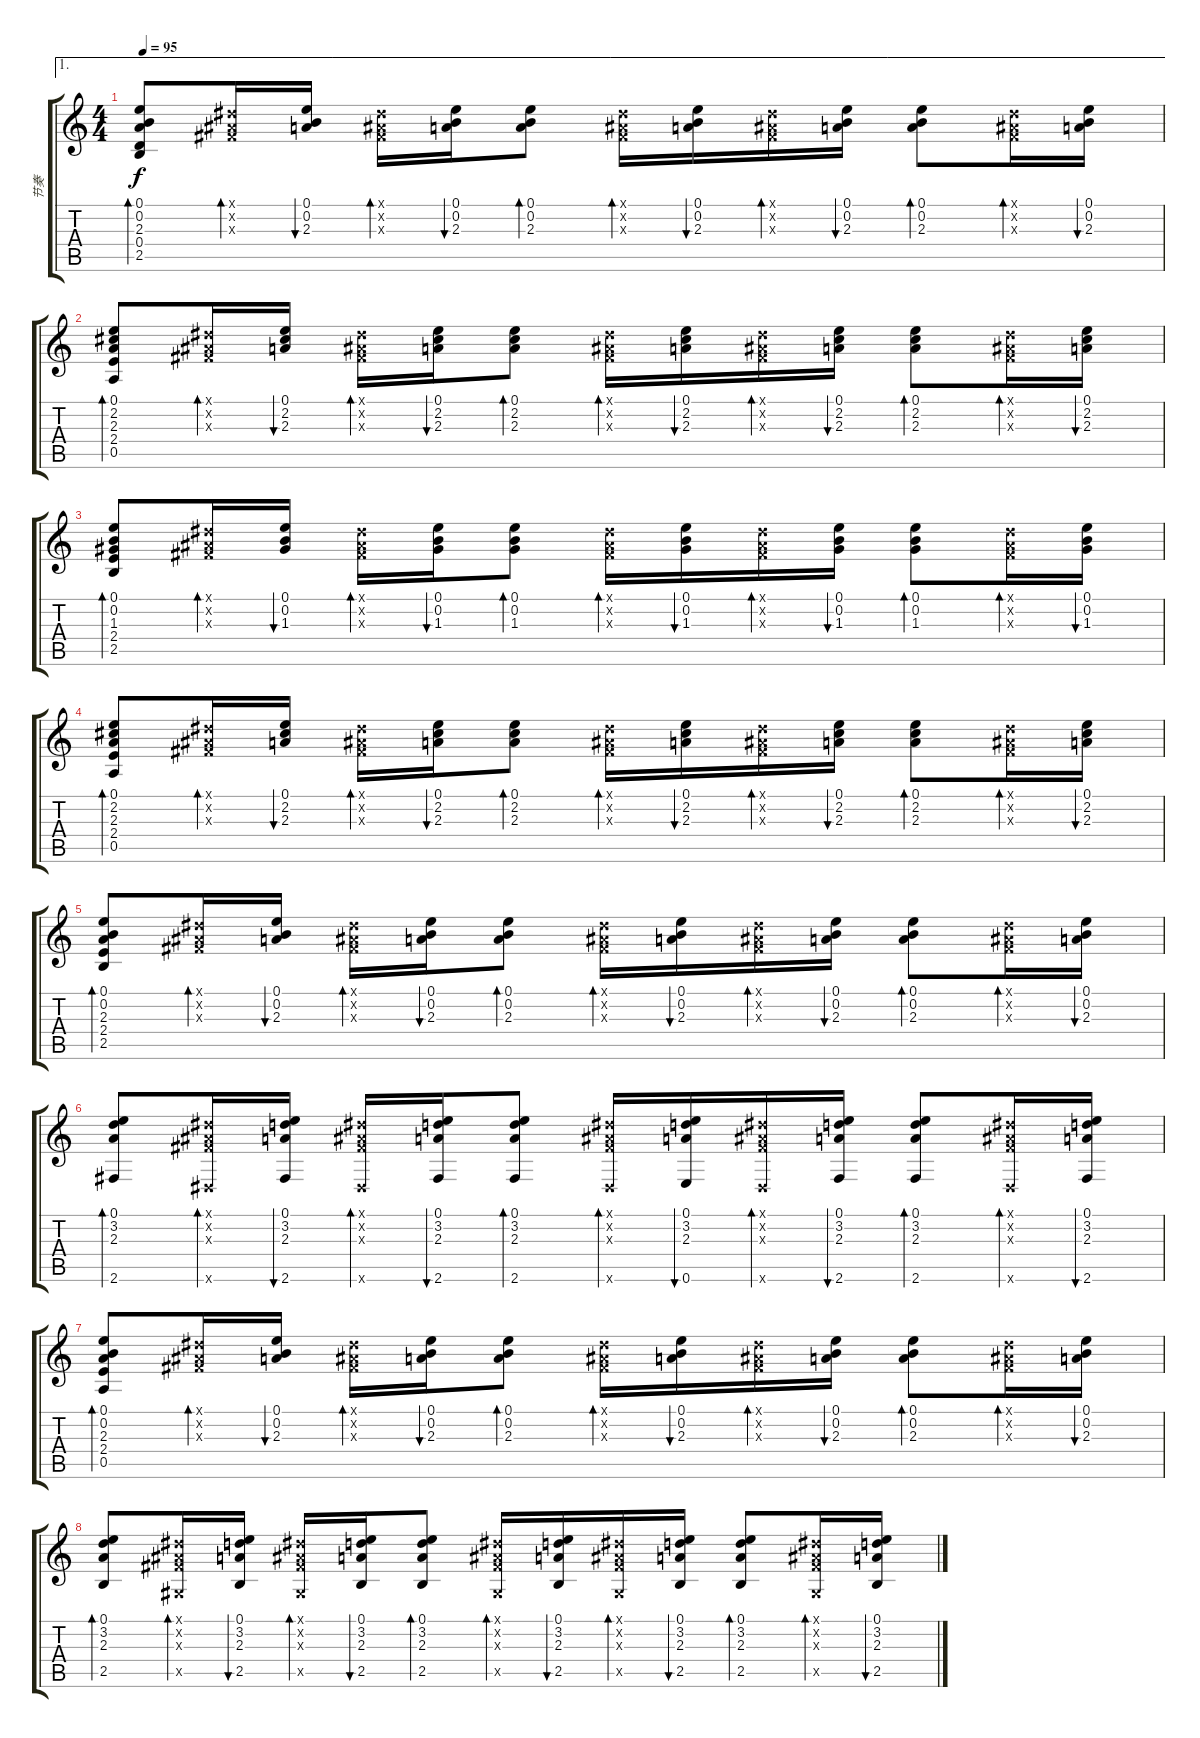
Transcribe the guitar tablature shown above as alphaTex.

\track ("节奏" "节奏") {instrument acousticguitarnylon}
\staff {score tabs}
\tuning (E4 B3 G3 D3 A2 E2) {hide}
\ae 1
\ts (4 4)
\tempo 95
\clef g2
\ks c
(0.1 0.2 2.3 0.4 2.5).8{bd 30 dy f} (-1.1{x} -1.2{x} -1.3{x}).16{bd 30} (0.1 0.2 2.3).16{bu 30} (-1.1{x} -1.2{x} -1.3{x}).16{bd 30} (0.1 0.2 2.3).16{bu 30} (0.1 0.2 2.3).8{bd 30} (-1.1{x} -1.2{x} -1.3{x}).16{bd 30} (0.1 0.2 2.3).16{bu 30} (-1.1{x} -1.2{x} -1.3{x}).16{bd 30} (0.1 0.2 2.3).16{bu 30} (0.1 0.2 2.3).8{bd 30} (-1.1{x} -1.2{x} -1.3{x}).16{bd 30} (0.1 0.2 2.3).16{bu 30} |
(0.1 2.2 2.3 2.4 0.5).8{bd 30} (-1.1{x} -1.2{x} -1.3{x}).16{bd 30} (0.1 2.2 2.3).16{bu 30} (-1.1{x} -1.2{x} -1.3{x}).16{bd 30} (0.1 2.2 2.3).16{bu 30} (0.1 2.2 2.3).8{bd 30} (-1.1{x} -1.2{x} -1.3{x}).16{bd 30} (0.1 2.2 2.3).16{bu 30} (-1.1{x} -1.2{x} -1.3{x}).16{bd 30} (0.1 2.2 2.3).16{bu 30} (0.1 2.2 2.3).8{bd 30} (-1.1{x} -1.2{x} -1.3{x}).16{bd 30} (0.1 2.2 2.3).16{bu 30} |
(0.1 0.2 1.3 2.4 2.5).8{bd 30} (-1.1{x} -1.2{x} -1.3{x}).16{bd 30} (0.1 0.2 1.3).16{bu 30} (-1.1{x} -1.2{x} -1.3{x}).16{bd 30} (0.1 0.2 1.3).16{bu 30} (0.1 0.2 1.3).8{bd 30} (-1.1{x} -1.2{x} -1.3{x}).16{bd 30} (0.1 0.2 1.3).16{bu 30} (-1.1{x} -1.2{x} -1.3{x}).16{bd 30} (0.1 0.2 1.3).16{bu 30} (0.1 0.2 1.3).8{bd 30} (-1.1{x} -1.2{x} -1.3{x}).16{bd 30} (0.1 0.2 1.3).16{bu 30} |
(0.1 2.2 2.3 2.4 0.5).8{bd 30} (-1.1{x} -1.2{x} -1.3{x}).16{bd 30} (0.1 2.2 2.3).16{bu 30} (-1.1{x} -1.2{x} -1.3{x}).16{bd 30} (0.1 2.2 2.3).16{bu 30} (0.1 2.2 2.3).8{bd 30} (-1.1{x} -1.2{x} -1.3{x}).16{bd 30} (0.1 2.2 2.3).16{bu 30} (-1.1{x} -1.2{x} -1.3{x}).16{bd 30} (0.1 2.2 2.3).16{bu 30} (0.1 2.2 2.3).8{bd 30} (-1.1{x} -1.2{x} -1.3{x}).16{bd 30} (0.1 2.2 2.3).16{bu 30} |
(0.1 0.2 2.3 2.4 2.5).8{bd 30} (-1.1{x} -1.2{x} -1.3{x}).16{bd 30} (0.1 0.2 2.3).16{bu 30} (-1.1{x} -1.2{x} -1.3{x}).16{bd 30} (0.1 0.2 2.3).16{bu 30} (0.1 0.2 2.3).8{bd 30} (-1.1{x} -1.2{x} -1.3{x}).16{bd 30} (0.1 0.2 2.3).16{bu 30} (-1.1{x} -1.2{x} -1.3{x}).16{bd 30} (0.1 0.2 2.3).16{bu 30} (0.1 0.2 2.3).8{bd 30} (-1.1{x} -1.2{x} -1.3{x}).16{bd 30} (0.1 0.2 2.3).16{bu 30} |
(0.1 3.2 2.3 2.6).8{bd 30} (-1.1{x} -1.2{x} -1.3{x} -1.6{x}).16{bd 30} (0.1 3.2 2.3 2.6).16{bu 30} (-1.1{x} -1.2{x} -1.3{x} -1.6{x}).16{bd 30} (0.1 3.2 2.3 2.6).16{bu 30} (0.1 3.2 2.3 2.6).8{bd 30} (-1.1{x} -1.2{x} -1.3{x} -1.6{x}).16{bd 30} (0.1 3.2 2.3 0.6).16{bu 30} (-1.1{x} -1.2{x} -1.3{x} -1.6{x}).16{bd 30} (0.1 3.2 2.3 2.6).16{bu 30} (0.1 3.2 2.3 2.6).8{bd 30} (-1.1{x} -1.2{x} -1.3{x} -1.6{x}).16{bd 30} (0.1 3.2 2.3 2.6).16{bu 30} |
(0.1 0.2 2.3 2.4 0.5).8{bd 30} (-1.1{x} -1.2{x} -1.3{x}).16{bd 30} (0.1 0.2 2.3).16{bu 30} (-1.1{x} -1.2{x} -1.3{x}).16{bd 30} (0.1 0.2 2.3).16{bu 30} (0.1 0.2 2.3).8{bd 30} (-1.1{x} -1.2{x} -1.3{x}).16{bd 30} (0.1 0.2 2.3).16{bu 30} (-1.1{x} -1.2{x} -1.3{x}).16{bd 30} (0.1 0.2 2.3).16{bu 30} (0.1 0.2 2.3).8{bd 30} (-1.1{x} -1.2{x} -1.3{x}).16{bd 30} (0.1 0.2 2.3).16{bu 30} |
(0.1 3.2 2.3 2.5).8{bd 30} (-1.1{x} -1.2{x} -1.3{x} -1.5{x}).16{bd 30} (0.1 3.2 2.3 2.5).16{bu 30} (-1.1{x} -1.2{x} -1.3{x} -1.5{x}).16{bd 30} (0.1 3.2 2.3 2.5).16{bu 30} (0.1 3.2 2.3 2.5).8{bd 30} (-1.1{x} -1.2{x} -1.3{x} -1.5{x}).16{bd 30} (0.1 3.2 2.3 2.5).16{bu 30} (-1.1{x} -1.2{x} -1.3{x} -1.5{x}).16{bd 30} (0.1 3.2 2.3 2.5).16{bu 30} (0.1 3.2 2.3 2.5).8{bd 30} (-1.1{x} -1.2{x} -1.3{x} -1.5{x}).16{bd 30} (0.1 3.2 2.3 2.5).16{bu 30}
